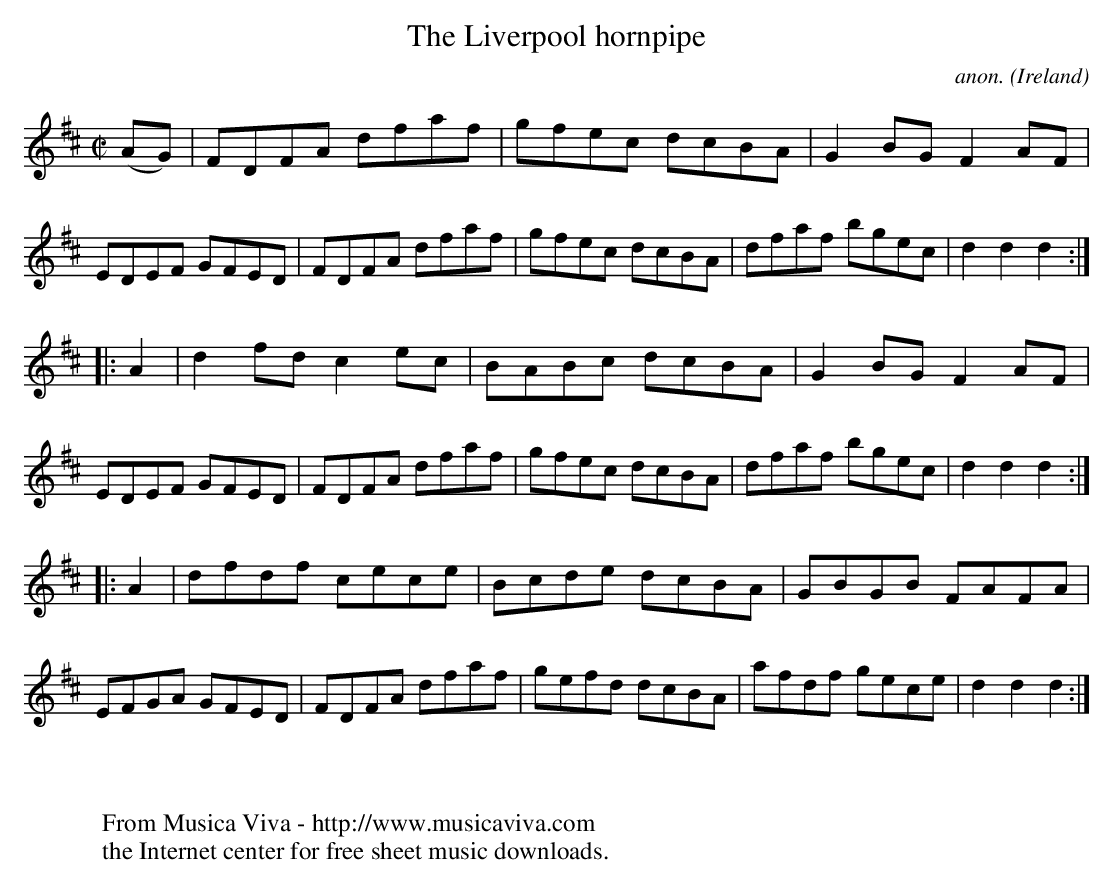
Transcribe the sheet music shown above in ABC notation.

X:1
T:The Liverpool hornpipe
C:anon.
O:Ireland
M:C|
L:1/8
K:D
(AG) | FDFA dfaf | gfec dcBA | G2 BG F2 AF | EDEF GFED|\
FDFA dfaf | gfec dcBA | dfaf bgec | d2 d2 d2 :|
|: A2 | d2 fd c2 ec | BABc dcBA | G2 BG F2 AF | EDEF GFED |\
FDFA dfaf | gfec dcBA | dfaf bgec | d2 d2 d2 :|
|: A2 | dfdf cece | Bcde dcBA | GBGB FAFA | EFGA GFED |\
FDFA dfaf | gefd dcBA | afdf gece | d2 d2 d2 :|
W:
W:
W:  From Musica Viva - http://www.musicaviva.com
W:  the Internet center for free sheet music downloads.
